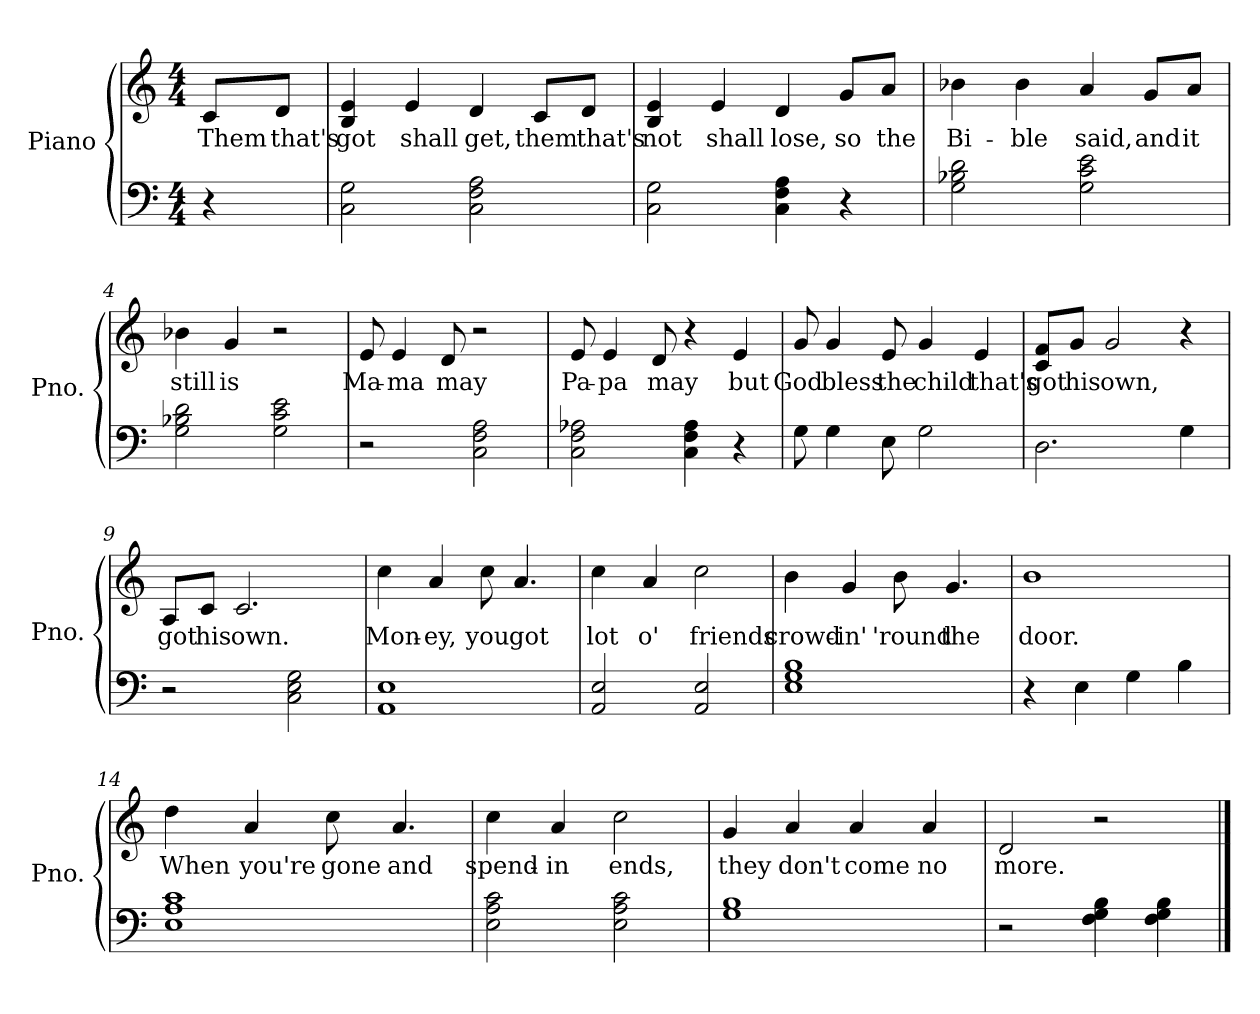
**kern	**kern	**text
*part1	*part1	*part1
*staff2	*staff1	*staff1
*I"Piano	*	*
*I'Pno.	*	*
*clefF4	*clefG2	*
*k[]	*k[]	*
*M4/4	*M4/4	*
*MM80	*MM80	*
=	=	=
!	!	!LO:LY:b
4r	8c/L	Them
!	!	!LO:LY:b
.	8d/J	that's
=1	=1	=1
!	!	!LO:LY:b
2C\ 2G\	4B/ 4e/	got
!	!	!LO:LY:b
.	4e/	shall
!	!	!LO:LY:b
2C\ 2F\ 2A\	4d/	get,
!	!	!LO:LY:b
.	8c/L	them
!	!	!LO:LY:b
.	8d/J	that's
=2	=2	=2
!	!	!LO:LY:b
2C\ 2G\	4B/ 4e/	not
!	!	!LO:LY:b
.	4e/	shall
!	!	!LO:LY:b
4C\ 4F\ 4A\	4d/	lose,
!	!	!LO:LY:b
4r	8g/L	so
!	!	!LO:LY:b
.	8a/J	the
=3	=3	=3
!	!	!LO:LY:b
2G\ 2B-X\ 2d\	4b-X\	Bi-
!	!	!LO:LY:b
.	4b-\	-ble
!	!	!LO:LY:b
2G\ 2c\ 2e\	4a/	said,
!	!	!LO:LY:b
.	8g/L	and
!	!	!LO:LY:b
.	8a/J	it
=4	=4	=4
!	!	!LO:LY:b
2G\ 2B-X\ 2d\	4b-X\	still
!	!	!LO:LY:b
.	4g/	is
2G\ 2c\ 2e\	2r	.
!!LO:LB:g=z
=5	=5	=5
!	!	!LO:LY:b
2r	8e/	Ma-
!	!	!LO:LY:b
.	4e/	-ma
!	!	!LO:LY:b
.	8d/	may
2C\ 2F\ 2A\	2r	.
=6	=6	=6
!	!	!LO:LY:b
2C\ 2F\ 2A-X\	8e/	Pa-
!	!	!LO:LY:b
.	4e/	-pa
!	!	!LO:LY:b
.	8d/	may
4C\ 4F\ 4A-\	4r	.
!	!	!LO:LY:b
4r	4e/	but
=7	=7	=7
!	!	!LO:LY:b
8G\	8g/	God
!	!	!LO:LY:b
4G\	4g/	bless
!	!	!LO:LY:b
8E\	8e/	the
!	!	!LO:LY:b
2G\	4g/	child
!	!	!LO:LY:b
.	4e/	that's
=8	=8	=8
!	!	!LO:LY:b
2.D\	8c/ 8f/L	got
!	!	!LO:LY:b
.	8g/J	his
!	!	!LO:LY:b
.	2g/	own,
4G\	4r	.
=9	=9	=9
!	!	!LO:LY:b
2r	8A/L	got
!	!	!LO:LY:b
.	8c/J	his
!	!	!LO:LY:b
.	2.c/	own.
2C\ 2E\ 2G\	.	.
!!LO:LB:g=z
=10	=10	=10
!	!	!LO:LY:b
1AA 1E	4cc\	Mon-
!	!	!LO:LY:b
.	4a/	-ey,
!	!	!LO:LY:b
.	8cc\	you
!	!	!LO:LY:b
.	4.a/	got
=11	=11	=11
!	!	!LO:LY:b
2AA/ 2E/	4cc\	lot
!	!	!LO:LY:b
.	4a/	o'
!	!	!LO:LY:b
2AA/ 2E/	2cc\	friends
=12	=12	=12
!	!	!LO:LY:b
1E 1G 1B	4b\	crowd-
!	!	!LO:LY:b
.	4g/	-in'
!	!	!LO:LY:b
.	8b\	'round
!	!	!LO:LY:b
.	4.g/	the
=13	=13	=13
!	!	!LO:LY:b
4r	1b	door.
4E\	.	.
4G\	.	.
4B\	.	.
=14	=14	=14
!	!	!LO:LY:b
1E 1A 1c	4dd\	When
!	!	!LO:LY:b
.	4a/	you're
!	!	!LO:LY:b
.	8cc\	gone
!	!	!LO:LY:b
.	4.a/	and
!!LO:LB:g=z
=15	=15	=15
!	!	!LO:LY:b
2E\ 2A\ 2c\	4cc\	spend-
!	!	!LO:LY:b
.	4a/	-in
!	!	!LO:LY:b
2E\ 2A\ 2c\	2cc\	ends,
=16	=16	=16
!	!	!LO:LY:b
1G 1B	4g/	they
!	!	!LO:LY:b
.	4a/	don't
!	!	!LO:LY:b
.	4a/	come
!	!	!LO:LY:b
.	4a/	no
=17	=17	=17
!	!	!LO:LY:b
2r	2d/	more.
4F\ 4G\ 4B\	2r	.
4F\ 4G\ 4B\	.	.
==	==	==
*-	*-	*-
